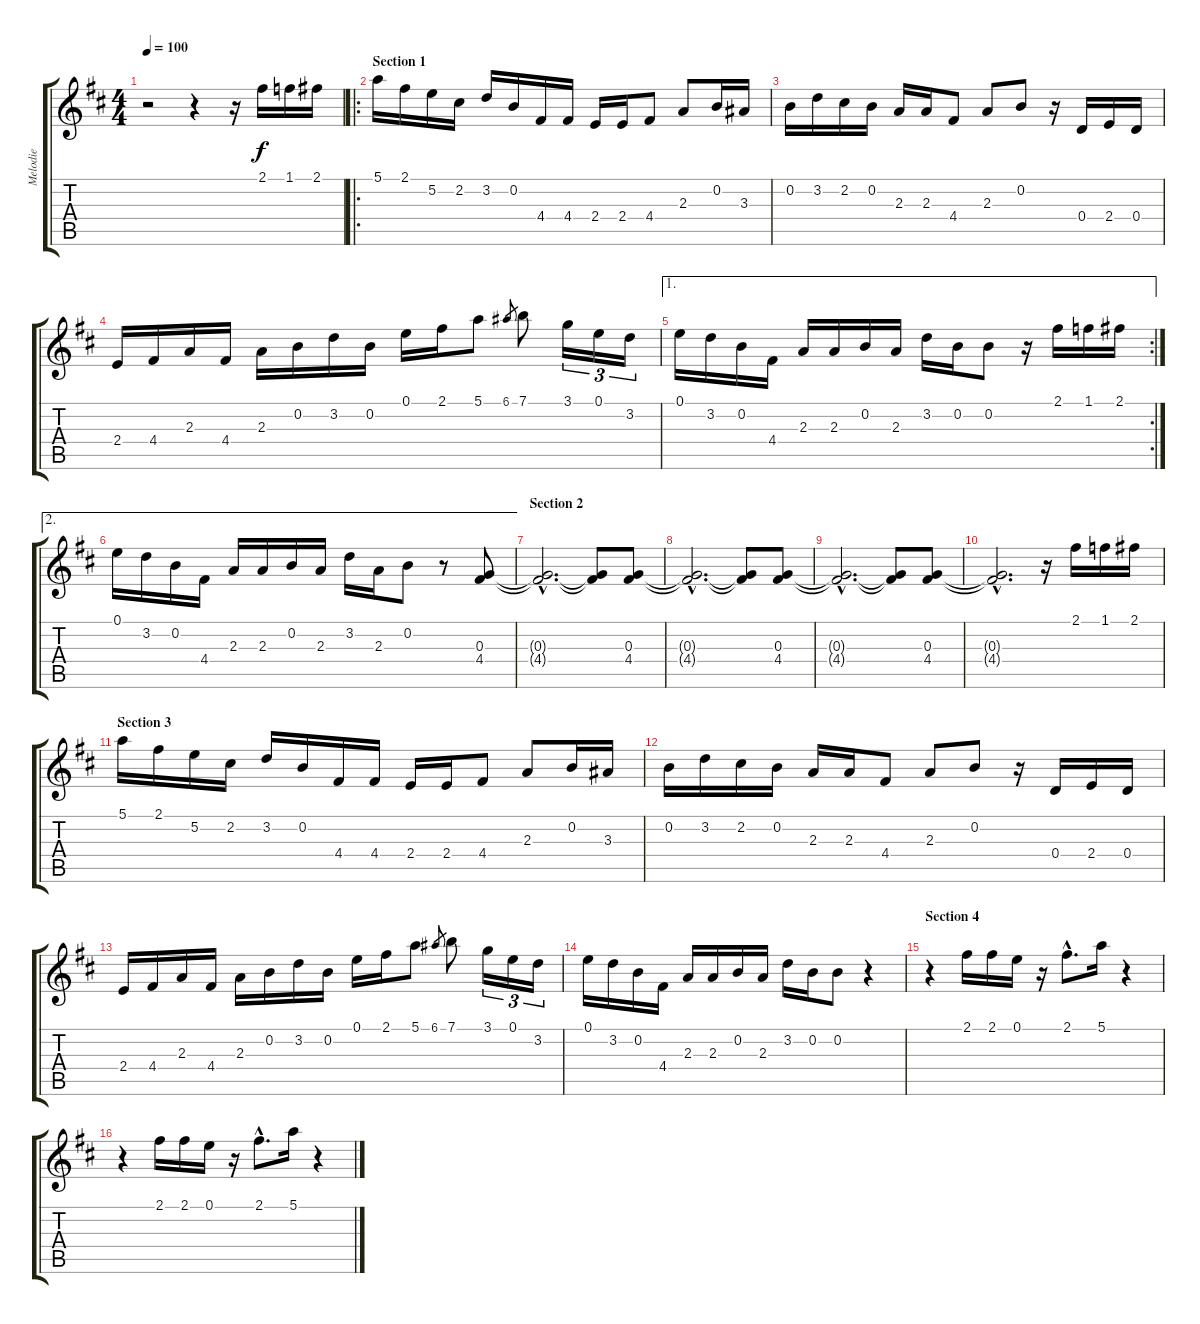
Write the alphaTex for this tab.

\track ("Melodie" "Melodie") {instrument electricguitarjazz}
\staff {score tabs}
\tuning (E4 B3 G3 D3 A2 E2) {hide}
\ts (4 4)
\tempo 100
\clef g2
\ks d
r.2{dy f instrument electricguitarjazz} r.4 r.16 2.1.16 1.1.16 2.1.16 |
\ro
\section ("" "Section 1")
5.1.16 2.1.16 5.2.16 2.2.16 3.2.16 0.2.16 4.4.16 4.4.16 2.4.16 2.4.16 4.4.8 2.3.8 0.2.16 3.3.16 |
0.2.16 3.2.16 2.2.16 0.2.16 2.3.16 2.3.16 4.4.8 2.3.8 0.2.8 r.16 0.4.16 2.4.16 0.4.16 |
2.4.16 4.4.16 2.3.16 4.4.16 2.3.16 0.2.16 3.2.16 0.2.16 0.1.16 2.1.16 5.1.8 6.1.8{gr} 7.1.8 3.1.16{tu (3 2)} 0.1.16{tu (3 2)} 3.2.16{tu (3 2)} |
\ae 1
\rc 2
0.1.16 3.2.16 0.2.16 4.4.16 2.3.16 2.3.16 0.2.16 2.3.16 3.2.16 0.2.16 0.2.8 r.16 2.1.16 1.1.16 2.1.16 |
\ae 2
0.1.16 3.2.16 0.2.16 4.4.16 2.3.16 2.3.16 0.2.16 2.3.16 3.2.16 2.3.16 0.2.8 r.8 (0.3 4.4).8 |
\section ("" "Section 2")
(0.3{hac t} 4.4{hac t}).2{d} (0.3{t} 4.4{t}).8 (0.3 4.4).8 |
(0.3{hac t} 4.4{hac t}).2{d} (0.3{t} 4.4{t}).8 (0.3 4.4).8 |
(0.3{hac t} 4.4{hac t}).2{d} (0.3{t} 4.4{t}).8 (0.3 4.4).8 |
(0.3{hac t} 4.4{hac t}).2{d} r.16 2.1.16 1.1.16 2.1.16 |
\section ("" "Section 3")
5.1.16 2.1.16 5.2.16 2.2.16 3.2.16 0.2.16 4.4.16 4.4.16 2.4.16 2.4.16 4.4.8 2.3.8 0.2.16 3.3.16 |
0.2.16 3.2.16 2.2.16 0.2.16 2.3.16 2.3.16 4.4.8 2.3.8 0.2.8 r.16 0.4.16 2.4.16 0.4.16 |
2.4.16 4.4.16 2.3.16 4.4.16 2.3.16 0.2.16 3.2.16 0.2.16 0.1.16 2.1.16 5.1.8 6.1.8{gr} 7.1.8 3.1.16{tu (3 2)} 0.1.16{tu (3 2)} 3.2.16{tu (3 2)} |
0.1.16 3.2.16 0.2.16 4.4.16 2.3.16 2.3.16 0.2.16 2.3.16 3.2.16 0.2.16 0.2.8 r.4 |
\section ("" "Section 4")
r.4 2.1.16 2.1.16 0.1.16 r.16 2.1{hac}.8{d} 5.1.16 r.4 |
r.4 2.1.16 2.1.16 0.1.16 r.16 2.1{hac}.8{d} 5.1.16 r.4
